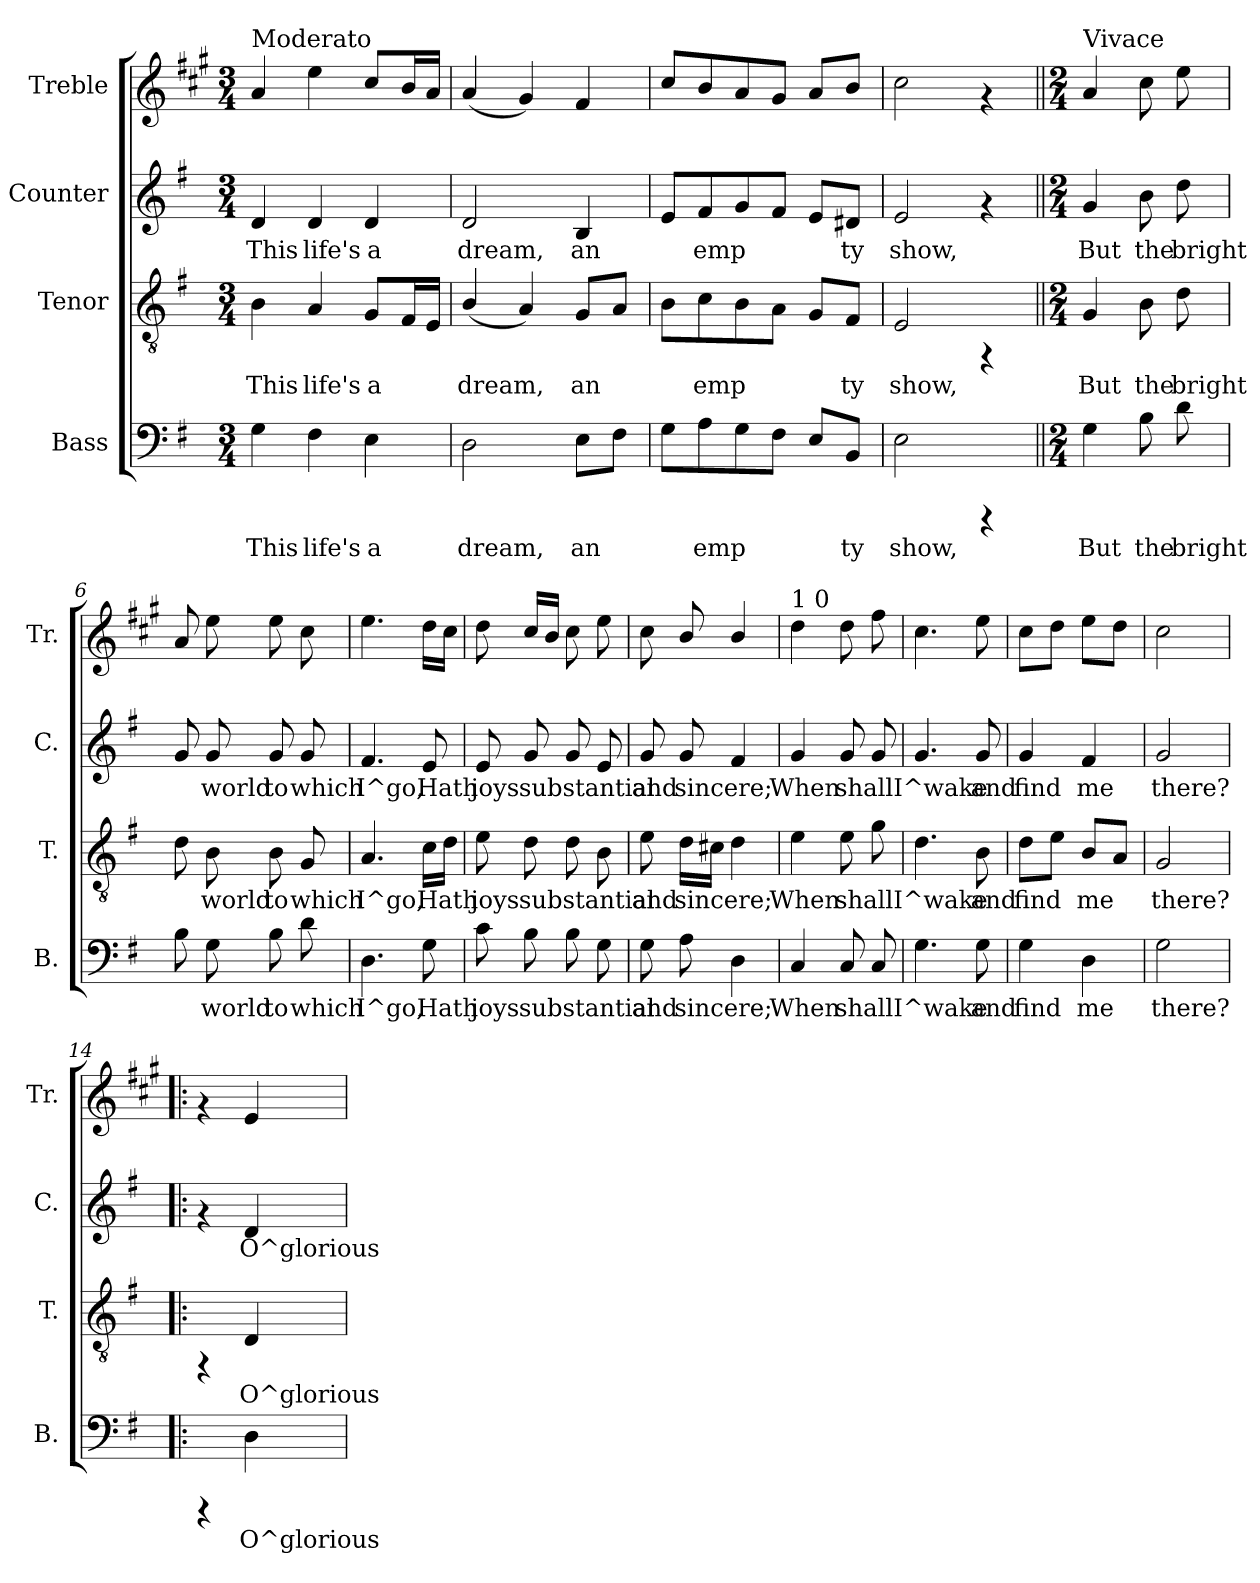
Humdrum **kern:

**kern	**text	**kern	**text	**kern	**text	**kern
*part4	*part4	*part3	*part3	*part2	*part2	*part1
*staff4	*staff4	*staff3	*staff3	*staff2	*staff2	*staff1
*I"Bass	*	*I"Tenor	*	*I"Counter	*	*I"Treble
*I'B.	*	*I'T.	*	*I'C.	*	*I'Tr.
!!LO:PB:g=z
*stria5	*	*stria5	*	*stria5	*	*stria5
*clefF4	*	*clefGv2	*	*clefG2	*	*clefG2
*	*	*	*	*	*	*ITrd1c2
*k[f#]	*	*k[f#]	*	*k[f#]	*	*k[f#]
*G:	*	*G:	*	*G:	*	*G:
*M3/4	*	*M3/4	*	*M3/4	*	*M3/4
=1	=1	=1	=1	=1	=1	=1
!	!	!	!	!	!	!LO:TX:a:t=Moderato
!	!LO:LY:a:cj	!	!LO:LY:a:cj	!	!LO:LY:b:cj	!
4G\	This	4B\	This	4d/	This	4g/
!	!LO:LY:a:cj	!	!LO:LY:a:cj	!	!LO:LY:b:cj	!
4F#\	life's	4A/	life's	4d/	life's	4dd\
!	!LO:LY:a:cj	!	!LO:LY:a:cj	!	!LO:LY:b:cj	!
4E\	a	8G/L	a	4d/	a	8b/L
!	!	!	!LO:LY:a:cj	!	!	!
.	.	16F#/	.	.	.	16a/
!	!	!	!LO:LY:a:cj	!	!	!
.	.	16E/J	.	.	.	16g/J
=2	=2	=2	=2	=2	=2	=2
!	!LO:LY:a:cj	!	!LO:LY:a:cj	!	!LO:LY:b:cj	!
2D\	dream,	(<4B/	dream,	2d/	dream,	(<4g/
!	!	!	!LO:LY:a:cj	!	!	!
.	.	4A/)	.	.	.	4f#/)
!	!LO:LY:a:cj	!	!LO:LY:a:cj	!	!LO:LY:b:cj	!
8E\L	an	8G/L	an	4B/	an	4e/
!	!LO:LY:a:cj	!	!LO:LY:a:cj	!	!	!
8F#\J	.	8A/J	.	.	.	.
=3	=3	=3	=3	=3	=3	=3
!	!LO:LY:a:cj	!	!LO:LY:a:cj	!	!LO:LY:b:cj	!
8G\L	.	8B\L	.	8e/L	.	8b/L
!	!LO:LY:a:cj	!	!LO:LY:a:cj	!	!LO:LY:b:cj	!
8A\	emp-	8c\	emp-	8f#/	emp-	8a/
!	!LO:LY:a:cj	!	!LO:LY:a:cj	!	!LO:LY:b:cj	!
8G\	--	8B\	--	8g/	--	8g/
!	!LO:LY:a:cj	!	!LO:LY:a:cj	!	!LO:LY:b:cj	!
8F#\J	--	8A\J	--	8f#/J	--	8f#/J
!	!LO:LY:a:cj	!	!LO:LY:a:cj	!	!LO:LY:b:cj	!
8E/L	--	8G/L	--	8e/L	--	8g/L
!	!LO:LY:a:cj	!	!LO:LY:a:cj	!	!LO:LY:b:cj	!
8BB/J	-ty	8F#/J	-ty	8d#X/J	-ty	8a/J
=4	=4	=4	=4	=4	=4	=4
!	!LO:LY:a:cj	!	!LO:LY:a:cj	!	!LO:LY:b:cj	!
2E\	show,	2E/	show,	2e/	show,	2b\
4rCCC	.	4rFF	.	4rf	.	4rf
=5||	=5||	=5||	=5||	=5||	=5||	=5||
*M2/4	*	*M2/4	*	*M2/4	*	*M2/4
!	!	!	!	!	!	!LO:TX:a:t=Vivace
!	!LO:LY:a:cj	!	!LO:LY:a:cj	!	!LO:LY:b:cj	!
4G\	But	4G/	But	4g/	But	4g/
!	!LO:LY:a:cj	!	!LO:LY:a:cj	!	!LO:LY:b:cj	!
8B\	the	8B\	the	8b\	the	8b\
!	!LO:LY:a:cj	!	!LO:LY:a:cj	!	!LO:LY:b:cj	!
8d\	bright	8d\	bright	8dd\	bright	8dd\
=6	=6	=6	=6	=6	=6	=6
!	!LO:LY:a:cj	!	!LO:LY:a:cj	!	!LO:LY:b:cj	!
8B\	.	8d\	.	8g/	.	8g/
!	!LO:LY:a:cj	!	!LO:LY:a:cj	!	!LO:LY:b:cj	!
8G\	world	8B\	world	8g/	world	8dd\
!	!LO:LY:a:cj	!	!LO:LY:a:cj	!	!LO:LY:b:cj	!
8B\	to	8B\	to	8g/	to	8dd\
!	!LO:LY:a:cj	!	!LO:LY:a:cj	!	!LO:LY:b:cj	!
8d\	which	8G/	which	8g/	which	8b\
=7	=7	=7	=7	=7	=7	=7
!	!LO:LY:a:cj	!	!LO:LY:a:cj	!	!LO:LY:b:cj	!
4.D\	I^go,	4.A/	I^go,	4.f#/	I^go,	4.dd\
!	!LO:LY:a:cj	!	!LO:LY:a:cj	!	!LO:LY:b:cj	!
8G\	Hath	16c\L	Hath	8e/	Hath	16cc\L
!	!	!	!LO:LY:a:cj	!	!	!
.	.	16d\J	.	.	.	16b\J
=8	=8	=8	=8	=8	=8	=8
!	!LO:LY:a:cj	!	!LO:LY:a:cj	!	!LO:LY:b:cj	!
8c\	joys	8e\	joys	8e/	joys	8cc\
!	!LO:LY:a:cj	!	!LO:LY:a:cj	!	!LO:LY:b:cj	!
8B\	substantial	8d\	substantial	8g/	substantial	16b/L
.	.	.	.	.	.	16a/J
!	!LO:LY:a:cj	!	!LO:LY:a:cj	!	!LO:LY:b:cj	!
8B\	.	8d\	.	8g/	.	8b\
!	!LO:LY:a:cj	!	!LO:LY:a:cj	!	!LO:LY:b:cj	!
8G\	.	8B\	.	8e/	.	8dd\
=9	=9	=9	=9	=9	=9	=9
!	!LO:LY:a:cj	!	!LO:LY:a:cj	!	!LO:LY:b:cj	!
8G\	and	8e\	and	8g/	and	8b\
!	!LO:LY:a:cj	!	!LO:LY:a:cj	!	!LO:LY:b:cj	!
8A\	sincere;	16d\L	sincere;	8g/	sincere;	8a/
!	!	!	!LO:LY:a:cj	!	!	!
.	.	16c#X\J	.	.	.	.
!	!LO:LY:a:cj	!	!LO:LY:a:cj	!	!LO:LY:b:cj	!
4D\	.	4d\	.	4f#/	.	4a/
!!LO:LB:g=z
=10	=10	=10	=10	=10	=10	=10
!	!	!	!	!	!	!LO:TX:a:t=1 0
!	!LO:LY:a:cj	!	!LO:LY:a:cj	!	!LO:LY:b:cj	!
4C/	When	4e\	When	4g/	When	4cc\
!	!LO:LY:a:cj	!	!LO:LY:a:cj	!	!LO:LY:b:cj	!
8C/	shall	8e\	shall	8g/	shall	8cc\
!	!LO:LY:a:cj	!	!LO:LY:a:cj	!	!LO:LY:b:cj	!
8C/	.	8g\	.	8g/	.	8ee\
=11	=11	=11	=11	=11	=11	=11
!	!LO:LY:a:cj	!	!LO:LY:a:cj	!	!LO:LY:b:cj	!
4.G\	I^wake	4.d\	I^wake	4.g/	I^wake	4.b\
!	!LO:LY:a:cj	!	!LO:LY:a:cj	!	!LO:LY:b:cj	!
8G\	and	8B\	and	8g/	and	8dd\
=12	=12	=12	=12	=12	=12	=12
!	!LO:LY:a:cj	!	!LO:LY:a:cj	!	!LO:LY:b:cj	!
4G\	find	8d\L	find	4g/	find	8b\L
!	!	!	!LO:LY:a:cj	!	!	!
.	.	8e\J	.	.	.	8cc\J
!	!LO:LY:a:cj	!	!LO:LY:a:cj	!	!LO:LY:b:cj	!
4D\	me	8B/L	me	4f#/	me	8dd\L
!	!	!	!LO:LY:a:cj	!	!	!
.	.	8A/J	.	.	.	8cc\J
=13	=13	=13	=13	=13	=13	=13
!	!LO:LY:a:cj	!	!LO:LY:a:cj	!	!LO:LY:b:cj	!
2G\	there?	2G/	there?	2g/	there?	2b\
=14!|:	=14!|:	=14!|:	=14!|:	=14!|:	=14!|:	=14!|:
4rCCC	.	4rFF	.	4rf	.	4rf
!	!LO:LY:a:cj	!	!LO:LY:a:cj	!	!LO:LY:b:cj	!
4D\	O^glorious	4D/	O^glorious	4d/	O^glorious	4d>/
=	=	=	=	=	=	=
*-	*-	*-	*-	*-	*-	*-
